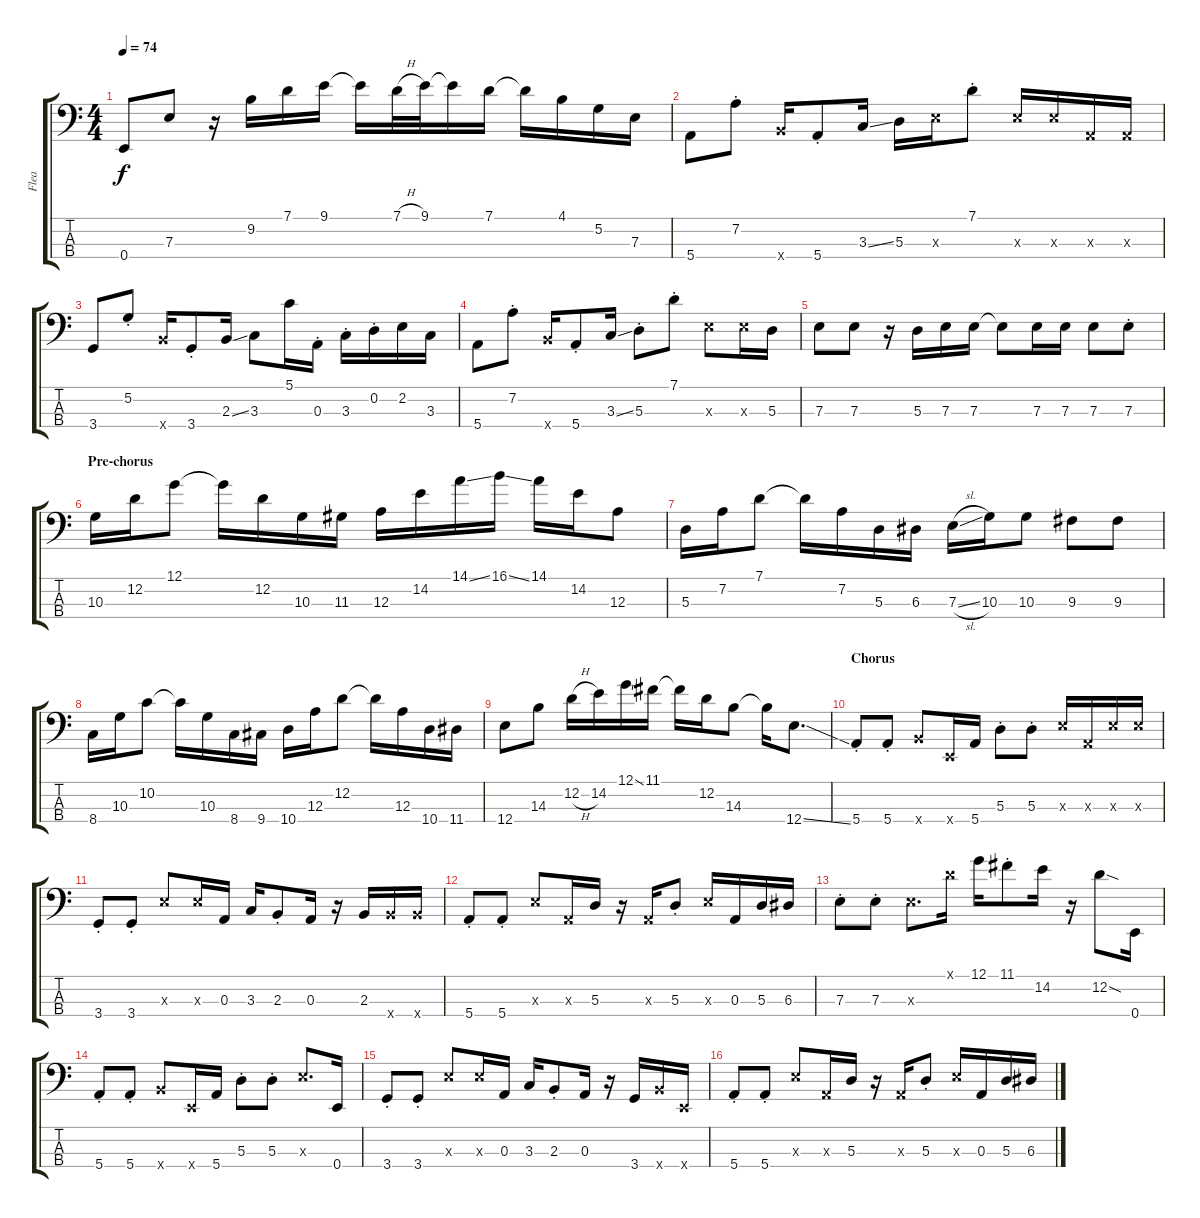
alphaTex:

\track ("Flea" "Flea") {instrument electricbassfinger}
\staff {score tabs}
\tuning (G2 D2 A1 E1) {hide}
\ts (4 4)
\tempo 74
\clef f4
\ks c
0.4.8{dy f} 7.3.8 r.16 9.2.16 7.1.16 9.1.16 9.1{t}.16 7.1{h}.32 9.1.32 9.1{t}.16 7.1.16 7.1{t}.16 4.1.16 5.2.16 7.3.16 |
5.4.8 7.2{st}.8 7.4{x}.16 5.4{st}.8 3.3{ss}.16 5.3.16 7.3{x}.16 7.1{st}.8 7.3{x}.16 7.3{x}.16 0.3{x}.16 0.3{x}.16 |
3.4.8 5.2{st}.8 7.4{x}.16 3.4{st}.8 2.3{ss}.16 3.3.8 5.1.16 0.3{st}.16 3.3{st}.16 0.2{st}.16 2.2.16 3.3.16 |
5.4.8 7.2{st}.8 7.4{x}.16 5.4{st}.8 3.3{ss}.16 5.3{st}.8 7.1{st}.8 7.3{x}.8 7.3{x}.16 5.3.16 |
7.3.8 7.3.8 r.16 5.3.16 7.3.16 7.3.16 7.3{t}.8 7.3.16 7.3.16 7.3.8 7.3{st}.8 |
\section ("" "Pre-chorus")
10.3.16 12.2.16 12.1.8 12.1{t}.16 12.2.16 10.3.16 11.3.16 12.3.16 14.2.16 14.1{ss}.16 16.1{ss}.16 14.1.16 14.2.16 12.3.8 |
5.3.16 7.2.16 7.1.8 7.1{t}.16 7.2.16 5.3.16 6.3.16 7.3{sl}.16 10.3.16 10.3.8 9.3.8 9.3.8 |
8.4.16 10.3.16 10.2.8 10.2{t}.16 10.3.16 8.4.16 9.4.16 10.4.16 12.3.16 12.2.8 12.2{t}.16 12.3.16 10.4.16 11.4.16 |
12.4.8 14.3.8 12.2{h}.16 14.2.16 12.1{ss}.16 11.1.16 11.1{t}.16 12.2.16 14.3.8 14.3{t}.16 12.4{ss}.8{d} |
\section ("" "Chorus")
5.4{st}.8 5.4{st}.8 7.4{x}.8 0.4{x}.16 5.4.16 5.3{st}.8 5.3{st}.8 7.3{x}.16 0.3{x}.16 7.3{x}.16 7.3{x}.16 |
3.4{st}.8 3.4{st}.8 7.3{x}.8 7.3{x}.16 0.3.16 3.3.16 2.3{st}.8 0.3.16 r.16 2.3.16 7.4{x}.16 7.4{x}.16 |
5.4{st}.8 5.4{st}.8 7.3{x}.8 0.3{x}.16 5.3.16 r.16 0.3{x}.16 5.3{st}.8 7.3{x}.16 0.3.16 5.3.16 6.3.16 |
7.3{st}.8 7.3{st}.8 7.3{x}.8{d} 7.1{x}.16 12.1.16 11.1{st}.8 14.2.16 r.16 12.2{sod}.8 0.4.16 |
5.4{st}.8 5.4{st}.8 7.4{x}.8 0.4{x}.16 5.4.16 5.3{st}.8 5.3{st}.8 7.3{x}.8{d} 0.4.16 |
3.4{st}.8 3.4{st}.8 7.3{x}.8 7.3{x}.16 0.3.16 3.3.16 2.3{st}.8 0.3.16 r.16 3.4.16 7.4{x}.16 0.4{x}.16 |
5.4{st}.8 5.4{st}.8 7.3{x}.8 0.3{x}.16 5.3.16 r.16 0.3{x}.16 5.3{st}.8 7.3{x}.16 0.3.16 5.3.16 6.3.16
